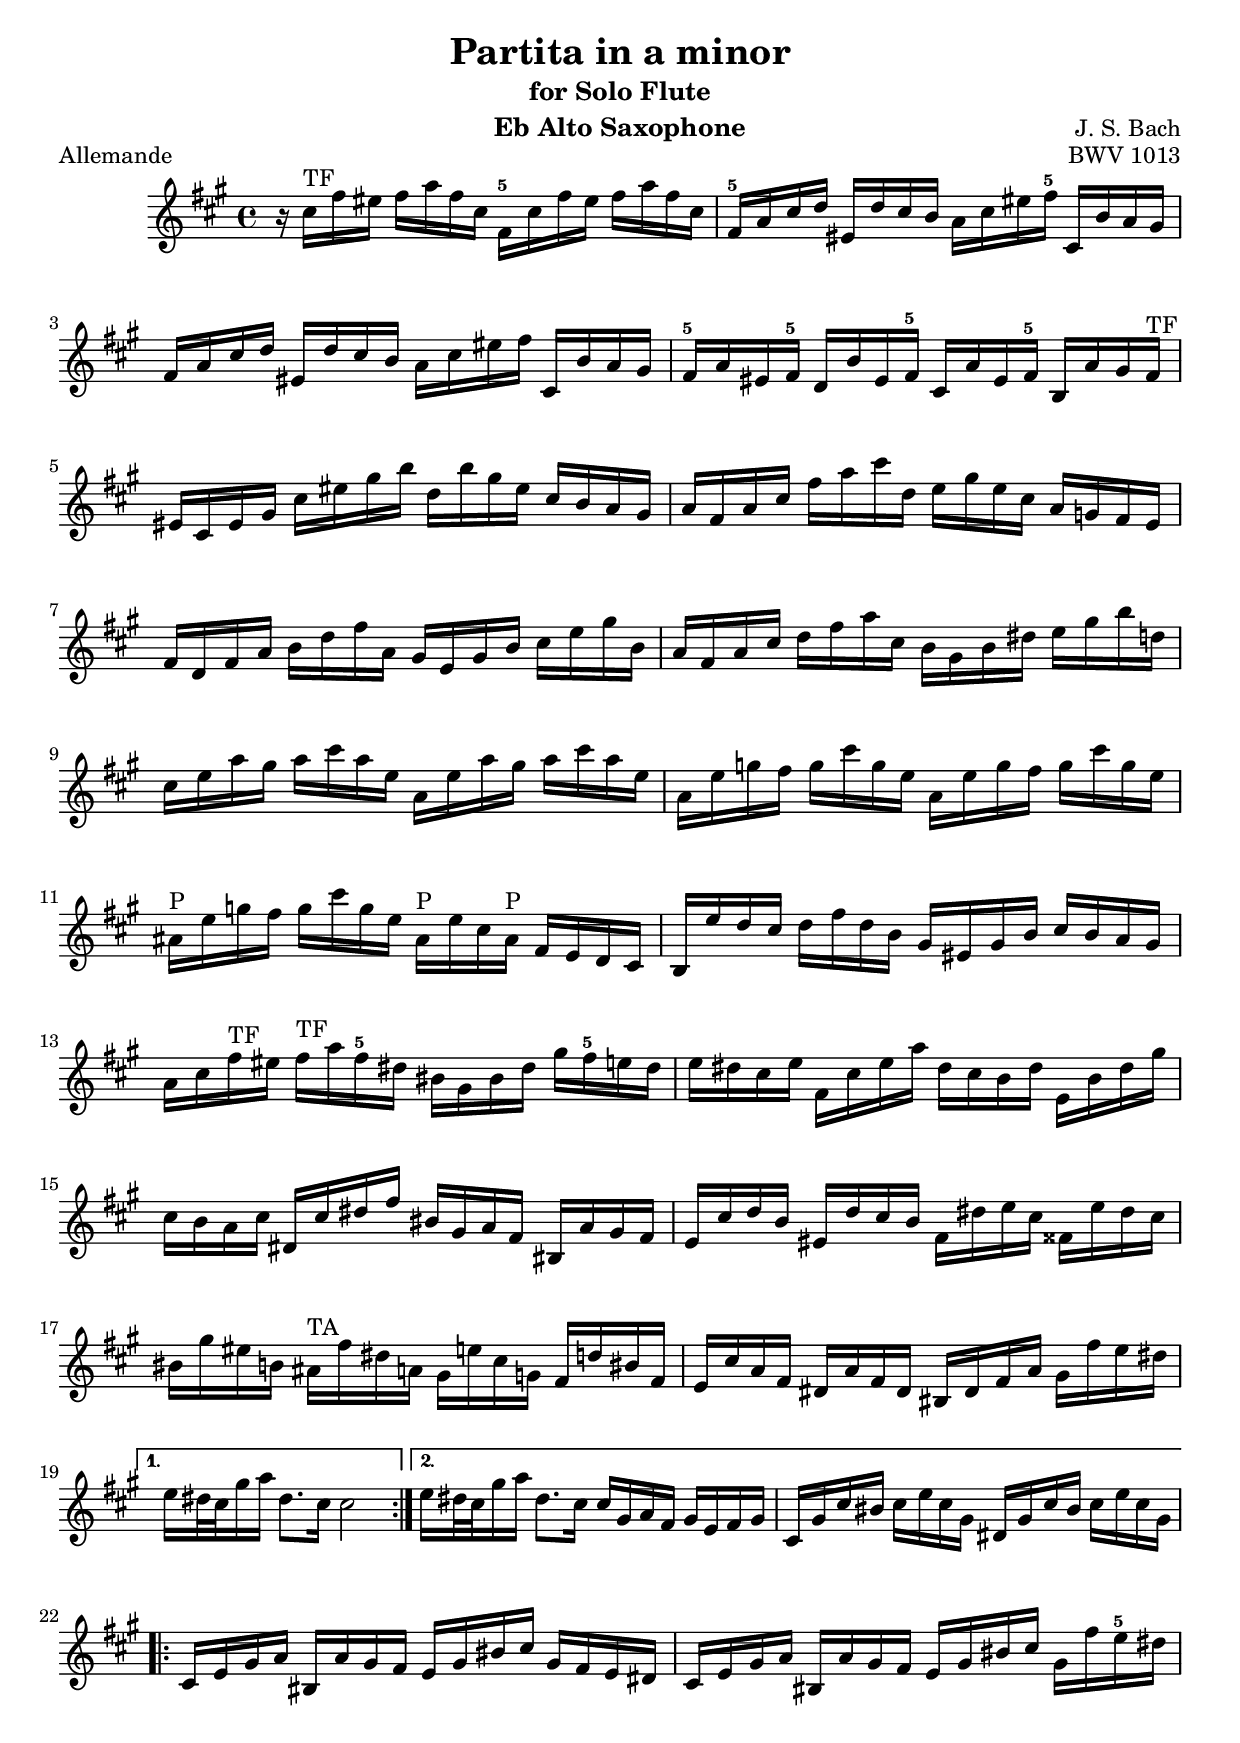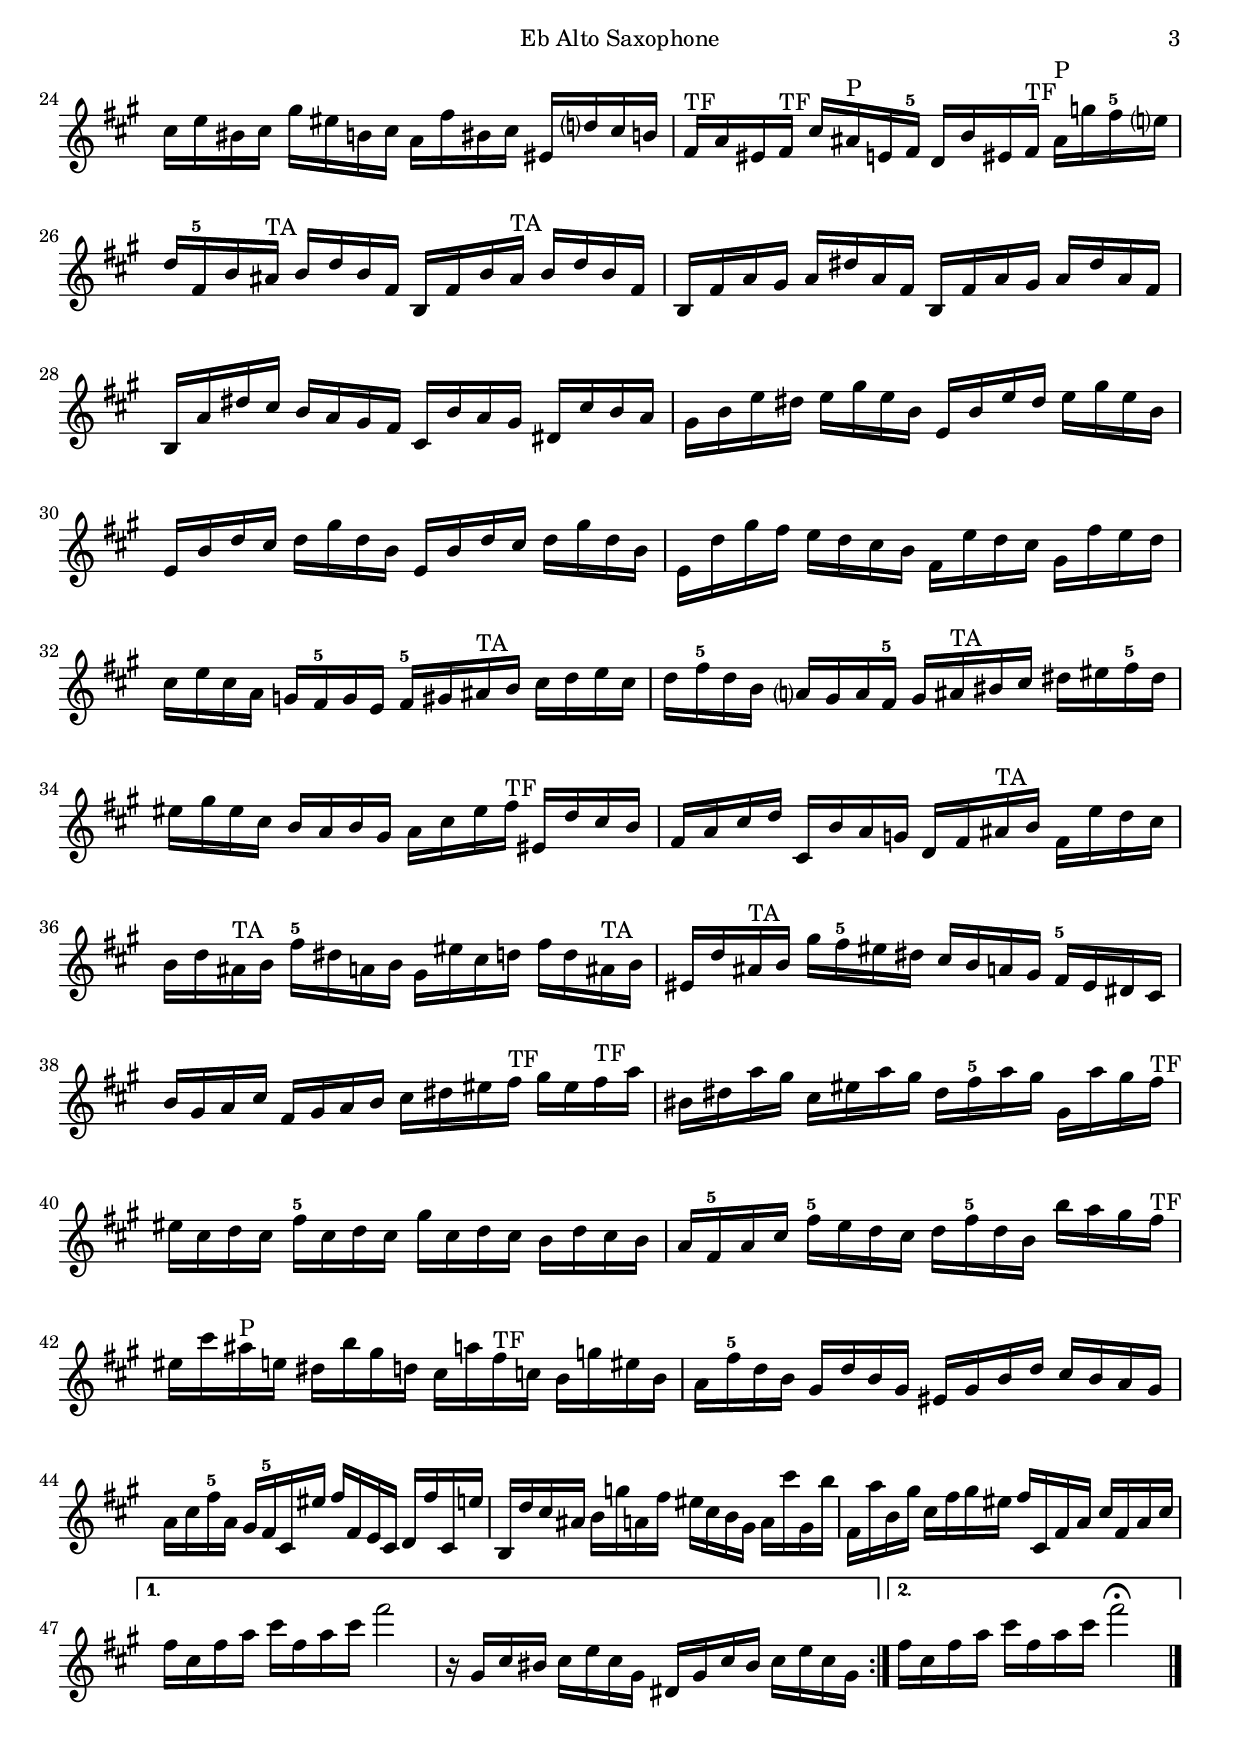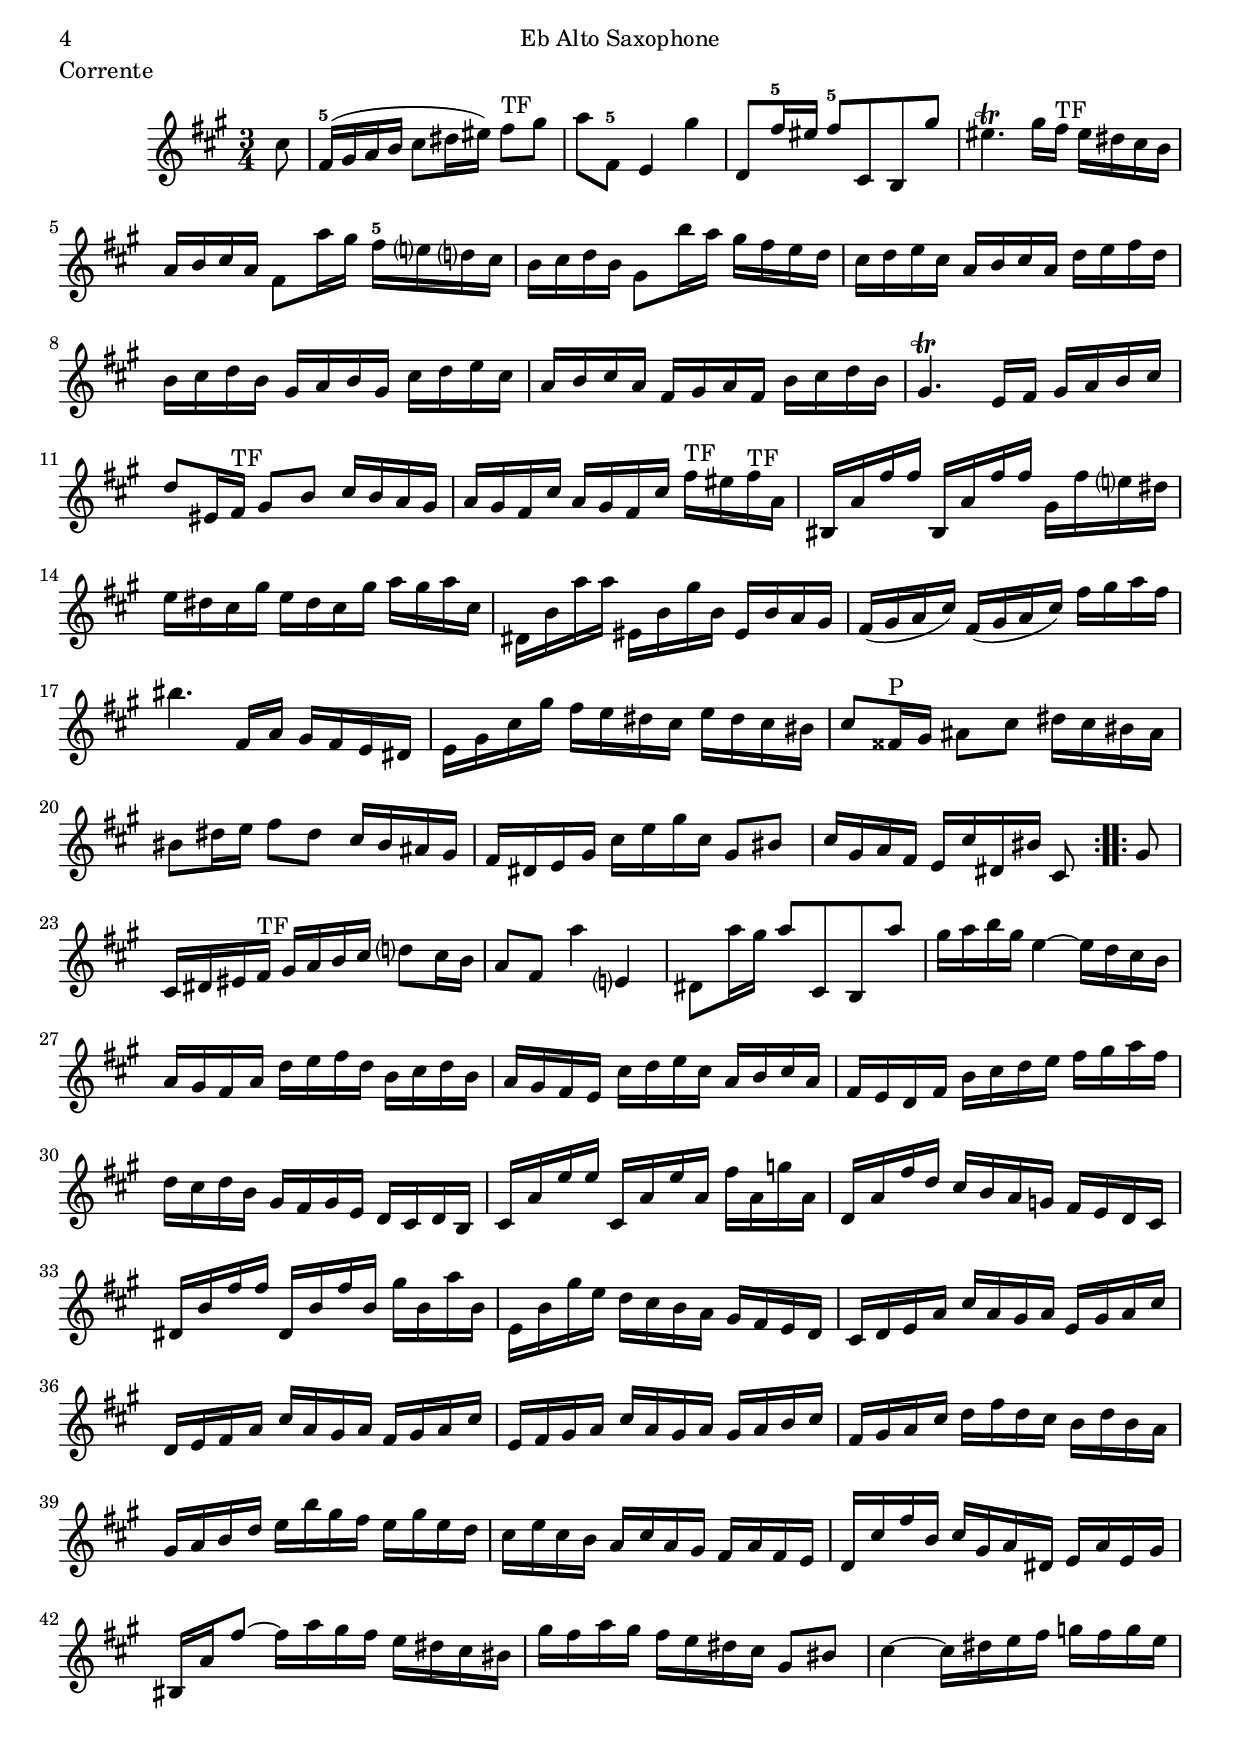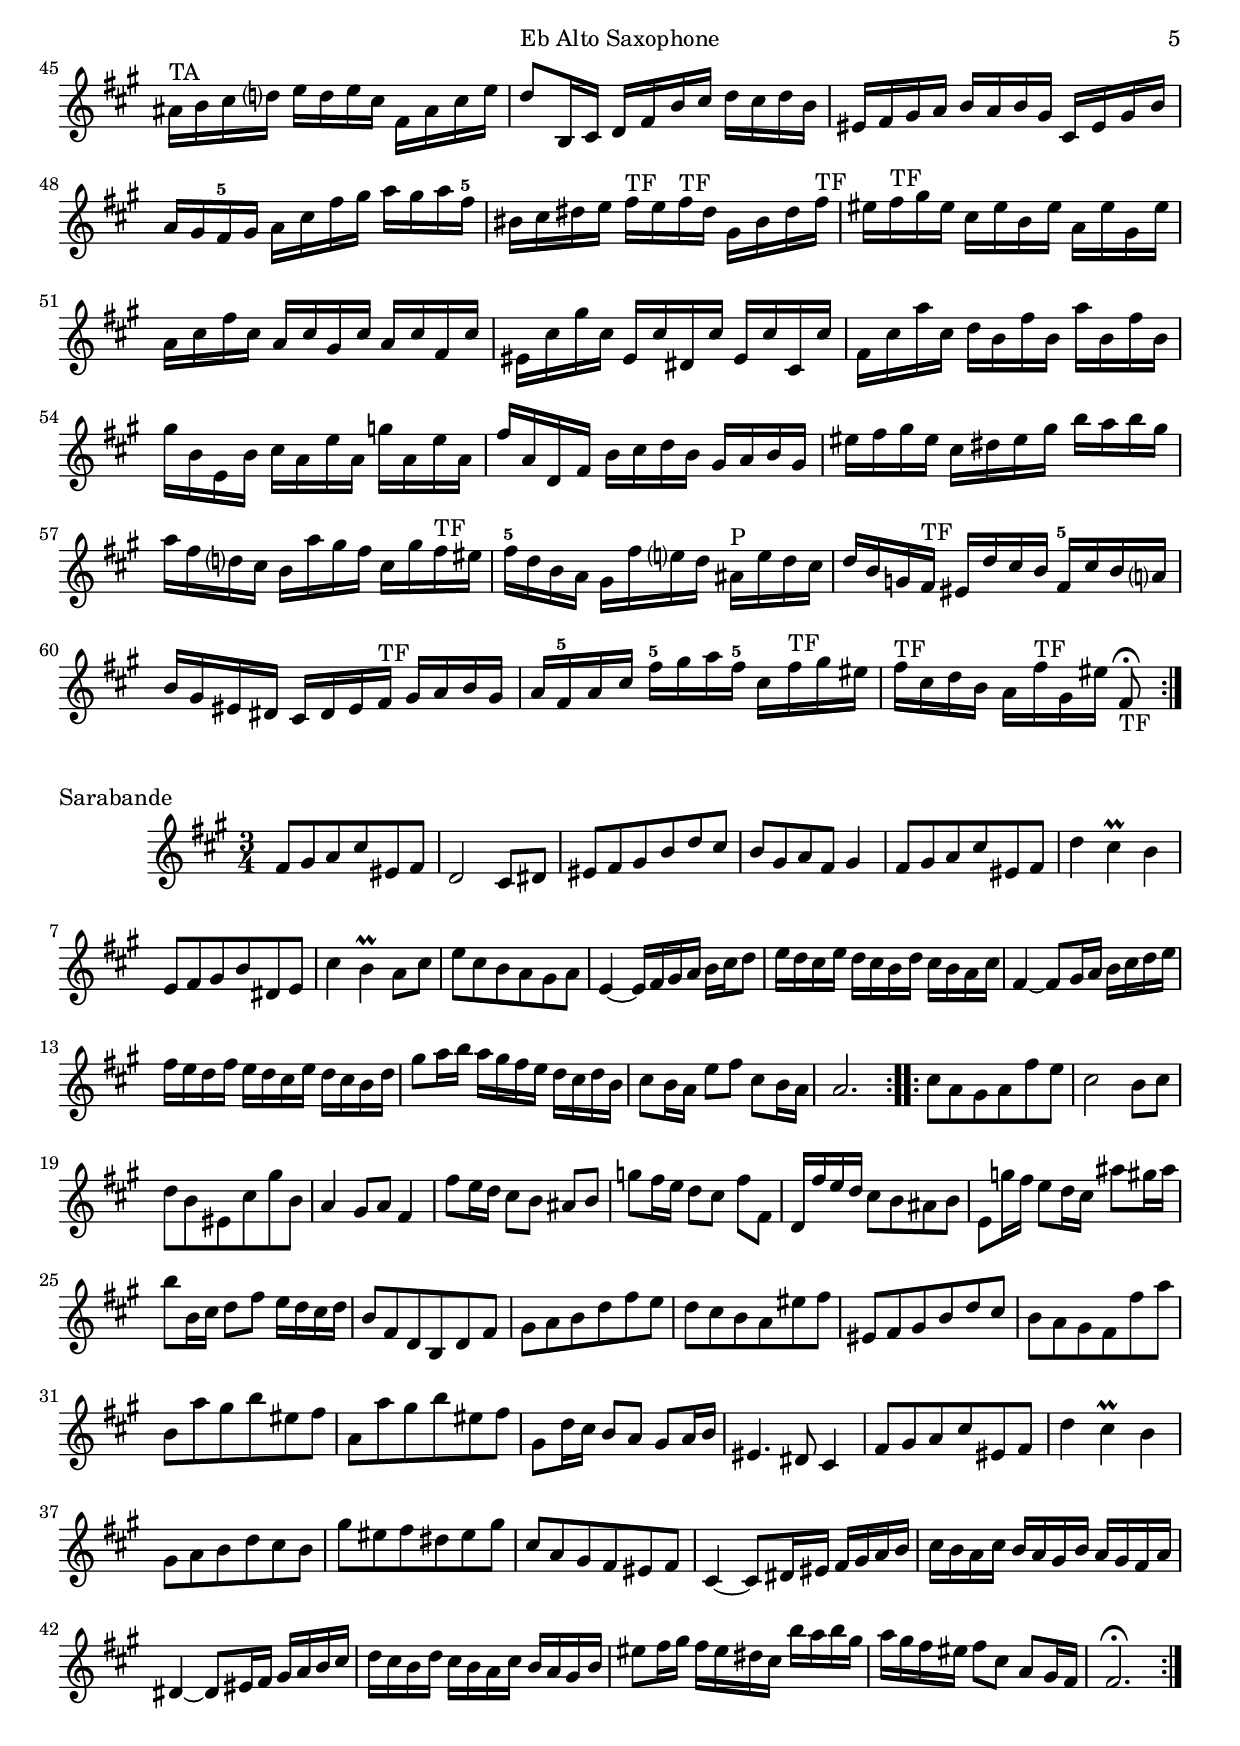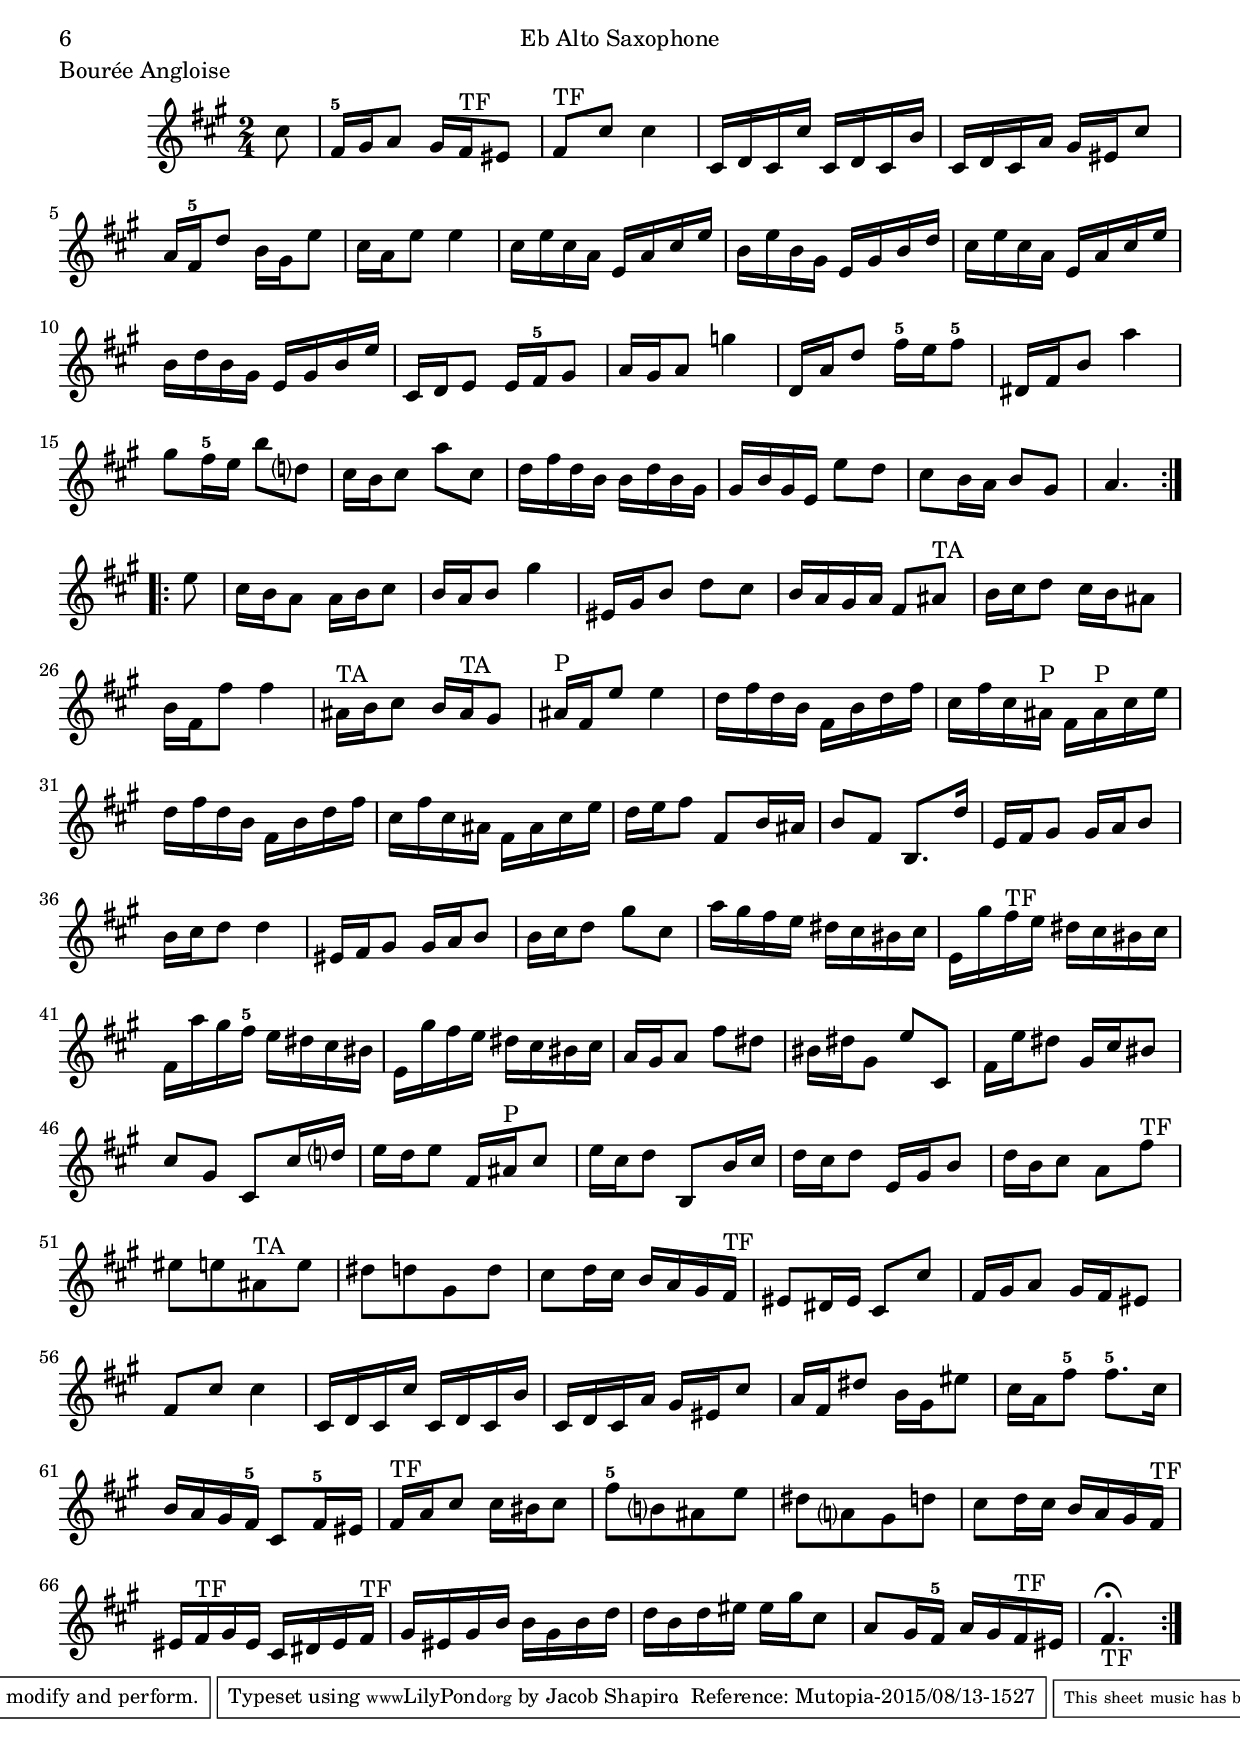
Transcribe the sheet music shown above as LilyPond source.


\version "2.10.10" 


\paper{ 
#(define page-breaking ly:page-turn-breaking) 
#(define first-page-number 2)

} 





allemande =  { 

\clef treble 
\key fis \minor 
\time 4/4
\transpose ees c {
    \repeat volta 2 {
    r16 e''16^\markup{\finger"TF"}  a''16 gis''16 a''16 c'''16 a''16 e''16 a'16^\markup{\finger"5"} e''16 a''16 gis''16 a''16 c'''16 a''16 e''16 |
    a'16^\markup{\finger"5"} c''16 e''16 f''16 gis'16 f''16 e''16 d''16 c''16 e''16 gis''16 a''16^\markup{\finger"5"} e'16 d''16 c''16 b'16 |
    a'16 c''16 e''16 f''16 gis'16 f''16 e''16 d''16 c''16 e''16 gis''16 a''16 e'16 d''16 c''16 b'16 |
    a'16^\markup{\finger"5"} c''16 gis'16 a'16^\markup{\finger"5"} f'16 d''16 gis'16 a'16^\markup{\finger"5"} e'16 c''16 gis'16 a'16^\markup{\finger"5"} d'16 c''16 b'16 a'16^\markup{\finger"TF"} |
    gis'16 e'16 gis'16 b'16 e''16 gis''16 b''16 d'''16 f''16 d'''16 b''16 gis''16 e''16 d''16 c''16 b'16 |
    c''16 a'16 c''16 e''16 a''16 c'''16 e'''16 f''16 g''16 b''16 g''16 e''16 c''16 bes'16 a'16 g'16 |
    a'16 f'16 a'16 c''16 d''16 f''16 a''16 c''16 b'16 g'16 b'16 d''16 e''16 g''16 b''16 d''16 |
    c''16 a'16 c''16 e''16 f''16 a''16 c'''16 e''16 d''16 b'16 d''16 fis''16 g''16 b''16 d'''16 f''16 |
    e''16 g''16 c'''16 b''16 c'''16 e'''16 c'''16 g''16 c''16 g''16 c'''16 b''16 c'''16 e'''16 c'''16 g''16 |
    c''16 g''16 bes''16 a''16 bes''16 e'''16 bes''16 g''16 c''16 g''16 bes''16 a''16 bes''16 e'''16 bes''16 g''16 |
    cis''16^\markup{\finger"P"} g''16 bes''16 a''16 bes''16 e'''16 bes''16 g''16 cis''16^\markup{\finger"P"} g''16 e''16 cis''16^\markup{\finger"P"} a'16 g'16 f'16 e'16 |
    d'16 g''16 f''16 e''16 f''16 a''16 f''16 d''16 b'16 gis'16 b'16 d''16 e''16 d''16 c''16 b'16 |
    c''16 e''16 a''16^\markup{\finger"TF"} gis''16 a''16^\markup{\finger"TF"} c'''16 a''16^\markup{\finger"5"} fis''16 dis''16 b'16 dis''16 fis''16 b''16 a''16^\markup{\finger"5"} g''16 fis''16 |
    g''16 fis''16 e''16 g''16 a'16 e''16 g''16 c'''16 fis''16 e''16 d''16 fis''16 g'16 d''16 fis''16 b''16 |
    e''16 d''16 c''16 e''16 fis'16 e''16 fis''16 a''16 dis''16 b'16 c''16 a'16 dis'16 c''16 b'16 a'16 |
    g'16 e''16 f''16 d''16 gis'16 f''16 e''16 d''16 a'16 fis''16 g''16 e''16 ais'16 g''16 fis''16 e''16 |
    dis''16 b''16 gis''16 d''16 cis''16^\markup{\finger"TA"} a''16 fis''16 c''16 b'16 g''16 e''16 bes'16 a'16 f''16 dis''16 a'16 |
    g'16 e''16 c''16 a'16 fis'16 c''16 a'16 fis'16 dis'16 fis'16 a'16 c''16 b'16 a''16 g''16 fis''16 |
    }
    \alternative {
    	{ g''16 fis''32 e''32 b''16 c'''16 fis''8. e''16 e''2 | }
	{ g''16 fis''32 e''32 b''16 c'''16 fis''8. e''16 e''16 b'16 c''16 a'16 b'16 g'16 a'16 b'16 |
	 e'16 b'16 e''16 dis''16 e''16 g''16 e''16 b'16 fis'16 b'16 e''16
	 dis''16 e''16 g''16 e''16 b'16 | }
 }

\repeat volta 2 {
    e'16 g'16 b'16 c''16 dis'16 c''16 b'16 a'16 g'16 b'16 dis''16 e''16 b'16 a'16 g'16 fis'16 |
    e'16 g'16 b'16 c''16 dis'16 c''16 b'16 a'16 g'16 b'16 dis''16 e''16 b'16 a''16 g''16^\markup{\finger"5"} fis''16 |
    e''16 g''16 dis''16 e''16 b''16 gis''16 d''16 e''16 c''16 a''16 dis''16 e''16 gis'16 f''?16 e''16 d''16 |
    a'16^\markup{\finger"TF"} c''16 gis'16 a'16^\markup{\finger"TF"} e''16 cis''16^\markup{\finger"P"} g'16 a'16^\markup{\finger"5"} f'16 d''16 gis'16 a'16^\markup{\finger"TF"} cis''16^\markup{\finger"P"} bes''16 a''16^\markup{\finger"5"} g''?16 |
    f''16 a'16^\markup{\finger"5"} d''16 cis''16^\markup{\finger"TA"} d''16 f''16 d''16 a'16 d'16 a'16 d''16 cis''16^\markup{\finger"TA"} d''16 f''16 d''16 a'16 |
    d'16 a'16 c''16 b'16 c''16 fis''16 c''16 a'16 d'16 a'16 c''16 b'16 c''16 fis''16 c''16 a'16 |
    d'16 c''16 fis''16 e''16 d''16 c''16 b'16 a'16 e'16 d''16 c''16 b'16 fis'16 e''16 d''16 c''16 |
    b'16 d''16 g''16 fis''16 g''16 b''16 g''16 d''16 g'16 d''16 g''16 fis''16 g''16 b''16 g''16 d''16 |
    g'16 d''16 f''16 e''16 f''16 b''16 f''16 d''16 g'16 d''16 f''16 e''16 f''16 b''16 f''16 d''16 |
    g'16 f''16 b''16 a''16 g''16 f''16 e''16 d''16 a'16 g''16 f''16 e''16 b'16 a''16 g''16 f''16 |
    e''16 g''16 e''16 c''16 bes'16 a'16^\markup{\finger"5"} bes'16 g'16 a'16^\markup{\finger"5"} b'16 cis''16^\markup{\finger"TA"} d''16 e''16 f''16 g''16 e''16 |
    f''16 a''16^\markup{\finger"5"} f''16 d''16 c''?16 b'16 c''16 a'16^\markup{\finger"5"} b'16 cis''16^\markup{\finger"TA"} dis''16 e''16 fis''16 gis''16 a''16^\markup{\finger"5"} fis''16 |
    gis''16 b''16 gis''16 e''16 d''16 c''16 d''16 b'16 c''16 e''16 gis''16 a''16^\markup{\finger"TF"} gis'16 f''16 e''16 d''16 |
    a'16 c''16 e''16 f''16 e'16 d''16 c''16 bes'16 f'16 a'16 cis''16^\markup{\finger"TA"} d''16 a'16 g''16 f''16 e''16 |
    d''16 f''16 cis''16^\markup{\finger"TA"} d''16 a''16^\markup{\finger"5"} fis''16 c''16 d''16 b'16 gis''16 e''16 f''16 a''16 f''16 cis''16^\markup{\finger"TA"} d''16 |
    gis'16 f''16 cis''16^\markup{\finger"TA"} d''16 b''16 a''16^\markup{\finger"5"} gis''16 fis''16 e''16 d''16 c''16 b'16 a'16^\markup{\finger"5"} gis'16 fis'16 e'16 |
    d''16 b'16 c''16 e''16 a'16 b'16 c''16 d''16 e''16 fis''16 gis''16 a''16^\markup{\finger"TF"} b''16 gis''16 a''16^\markup{\finger"TF"} c'''16 |
    dis''16 fis''16 c'''16 b''16 e''16 gis''16 c'''16 b''16 fis''16 a''16^\markup{\finger"5"} c'''16 b''16 b'16 c'''16 b''16 a''16^\markup{\finger"TF"} |
    gis''16 e''16 f''16 e''16 a''16^\markup{\finger"5"} e''16 f''16 e''16 b''16 e''16 f''16 e''16 d''16 f''16 e''16 d''16 |
    c''16 a'16^\markup{\finger"5"} c''16 e''16 a''16^\markup{\finger"5"} g''16 f''16 e''16 f''16 a''16^\markup{\finger"5"} f''16 d''16 d'''16 c'''16 b''16 a''16^\markup{\finger"TF"} |
    gis''16 e'''16 cis'''16^\markup{\finger"P"} g''16 fis''16 d'''16 b''16 f''16 e''16 c'''16 a''16^\markup{\finger"TF"} ees''16 d''16 bes''16 gis''16 d''16 |
    c''16 a''16^\markup{\finger"5"} f''16 d''16 b'16 f''16 d''16 b'16 gis'16 b'16 d''16 f''16 e''16 d''16 c''16 b'16 |
    c''16 e''16 a''16^\markup{\finger"5"} c''16 b'16 a'16^\markup{\finger"5"} e'16 gis''16 a''16 a'16 g'16 e'16 f'16 a''16 e'16 g''16 |
    d'16 f''16 e''16 cis''16 d''16 bes''16 c''16 a''16 gis''16 e''16 d''16 b'16 c''16 e'''16 b'16 d'''16 |
    a'16 c'''16 d''16 b''16 e''16 a''16 b''16 gis''16 a''16 e'16 a'16 c''16 e''16 a'16 c''16 e''16 |
    }
    \alternative {
    	{
	    a''16 e''16 a''16 c'''16 e'''16 a''16 c'''16 e'''16 a'''2 |
	    r16 b'16 e''16 dis''16 e''16 g''16 e''16 b'16 fis'16 b'16 e''16 dis''16 e''16 g''16 e''16 b'16
	}
	{
	    a''16 e''16 a''16 c'''16 e'''16 a''16 c'''16 e'''16 a'''2\fermata
	    \bar "|." |
	}
    }

}

} 



corrente =  { 

\clef treble 
\key fis \minor 
\time 3/4
\transpose ees c {
    \repeat volta 2 {
    \partial 8
    e''8 |
    a'16^\markup{\finger"5"} ( b'16 c''16 d''16 e''8 fis''16  gis''16) a''8^\markup{\finger"TF"} b''8 |
    c'''8 a'8^\markup{\finger"5"} g'4 b''4 |
    f'8 a''16^\markup{\finger"5"} gis''16 a''8^\markup{\finger"5"} e'8 d'8 b''8 |
    gis''4.\trill b''16 a''16^\markup{\finger"TF"} gis''16 fis''16 e''16 d''16 |
    c''16 d''16 e''16 c''16 a'8 c'''16 b''16 a''16^\markup{\finger"5"} g''?16 f''?16 e''16 |
    d''16 e''16 f''16 d''16 b'8 d'''16 c'''16 b''16 a''16 g''16 f''16 |
    e''16 f''16 g''16 e''16 c''16 d''16 e''16 c''16 f''16 g''16 a''16 f''16 |
    d''16 e''16 f''16 d''16 b'16 c''16 d''16 b'16 e''16 f''16 g''16 e''16 |
    c''16 d''16 e''16 c''16 a'16 b'16 c''16 a'16 d''16 e''16 f''16 d''16 |
    b'4.\trill g'16 a'16 b'16 c''16 d''16 e''16 |
    f''8 gis'16 a'16^\markup{\finger"TF"} b'8 d''8 e''16 d''16 c''16 b'16 |
    c''16 b'16 a'16 e''16 c''16 b'16 a'16 e''16 a''16^\markup{\finger"TF"} gis''16 a''16^\markup{\finger"TF"} c''16 |
    dis'16 c''16 a''16 a''16 dis'16 c''16 a''16 a''16 b'16 a''16 g''?16 fis''16 |
    g''16 fis''16 e''16 b''16 g''16 fis''16 e''16 b''16 c'''16 b''16 c'''16 e''16 |
    fis'16 d''16 c'''16 c'''16 gis'16 d''16 b''16 d''16 gis'16 d''16 c''16 b'16 |
    a'16 ( b'16 c''16  e''16) a'16 ( b'16 c''16  e''16) a''16 b''16 c'''16 a''16 |
    dis'''4. a'16 c''16 b'16 a'16 g'16 fis'16 |
    g'16 b'16 e''16 b''16 a''16 g''16 fis''16 e''16 g''16 fis''16 e''16 dis''16 |
    e''8 ais'16^\markup{\finger"P"} b'16 cis''8 e''8 fis''16 e''16 dis''16 cis''16 |
    dis''8 fis''16 g''16 a''8 fis''8 e''16 dis''16 cis''16 b'16 |
    a'16 fis'16 g'16 b'16 e''16 g''16 b''16 e''16 b'8 dis''8 |
    e''16 b'16 c''16 a'16 g'16 e''16 fis'16 dis''16   e'8
    }
    \repeat volta 2 {
    b'8 |
    e'16 fis'16 gis'16 a'16^\markup{\finger"TF"} b'16 c''16 d''16 e''16 f''?8 e''16 d''16 |
    c''8 a'8 c'''4 g'?4 |
    fis'8 c'''16 b''16 c'''8 e'8 d'8 c'''8 |
    b''16 c'''16 d'''16 b''16 g''4 ~ g''16 f''16 e''16 d''16 |
    c''16 b'16 a'16 c''16 f''16 g''16 a''16 f''16 d''16 e''16 f''16 d''16 |
    c''16 b'16 a'16 g'16 e''16 f''16 g''16 e''16 c''16 d''16 e''16 c''16 |
    a'16 g'16 f'16 a'16 d''16 e''16 f''16 g''16 a''16 b''16 c'''16 a''16 |
    f''16 e''16 f''16 d''16 b'16 a'16 b'16 g'16 f'16 e'16 f'16 d'16 |
    e'16 c''16 g''16 g''16 e'16 c''16 g''16 c''16 a''16 c''16 bes''16 c''16 |
    f'16 c''16 a''16 f''16 e''16 d''16 c''16 bes'16 a'16 g'16 f'16 e'16 |
    fis'16 d''16 a''16 a''16 fis'16 d''16 a''16 d''16 b''16 d''16 c'''16 d''16 |
    g'16 d''16 b''16 g''16 f''16 e''16 d''16 c''16 b'16 a'16 g'16 f'16 |
    e'16 f'16 g'16 c''16 e''16 c''16 b'16 c''16 g'16 b'16 c''16 e''16 |
    f'16 g'16 a'16 c''16 e''16 c''16 b'16 c''16 a'16 b'16 c''16 e''16 |
    g'16 a'16 b'16 c''16 e''16 c''16 b'16 c''16 b'16 c''16 d''16 e''16 |
    a'16 b'16 c''16 e''16 f''16 a''16 f''16 e''16 d''16 f''16 d''16 c''16 |
    b'16 c''16 d''16 f''16 g''16 d'''16 b''16 a''16 g''16 b''16 g''16 f''16 |
    e''16 g''16 e''16 d''16 c''16 e''16 c''16 b'16 a'16 c''16 a'16 g'16 |
    f'16 e''16 a''16 d''16 e''16 b'16 c''16 fis'16 g'16 c''16 g'16 b'16 |
    dis'16 c''16 a''8 ~ a''16 c'''16 b''16 a''16 g''16 fis''16 e''16 dis''16 |
    b''16 a''16 c'''16 b''16 a''16 g''16 fis''16 e''16 b'8 dis''8 |
    e''4 ~ e''16 fis''16 g''16 a''16 bes''16 a''16 bes''16 g''16 |
    cis''16^\markup{\finger"TA"} d''16 e''16 f''?16 g''16 f''16 g''16 e''16 a'16 cis''16 e''16 g''16 |
    f''8 d'16 e'16 f'16 a'16 d''16 e''16 f''16 e''16 f''16 d''16 |
    gis'16 a'16 b'16 c''16 d''16 c''16 d''16 b'16 e'16 gis'16 b'16 d''16 |
    c''16 b'16 a'16^\markup{\finger"5"} b'16 c''16 e''16 a''16 b''16 c'''16 b''16 c'''16 a''16^\markup{\finger"5"} |
    dis''16 e''16 fis''16 g''16 a''16^\markup{\finger"TF"} g''16 a''16^\markup{\finger"TF"} fis''16 b'16 dis''16 fis''16 a''16^\markup{\finger"TF"} |
    gis''16 a''16^\markup{\finger"TF"} b''16 gis''16 e''16 gis''16 d''16 gis''16 c''16 gis''16 b'16 gis''16 |
    c''16 e''16 a''16 e''16 c''16 e''16 b'16 e''16 c''16 e''16 a'16 e''16 |
    gis'16 e''16 b''16 e''16 gis'16 e''16 fis'16 e''16 gis'16 e''16 e'16 e''16 |
    a'16 e''16 c'''16 e''16 f''16 d''16 a''16 d''16 c'''16 d''16 a''16 d''16 |
    b''16 d''16 g'16 d''16 e''16 c''16 g''16 c''16 bes''16 c''16 g''16 c''16 |
    a''16 c''16 f'16 a'16 d''16 e''16 f''16 d''16 b'16 c''16 d''16 b'16 |
    gis''16 a''16 b''16 gis''16 e''16 fis''16 gis''16 b''16 d'''16 c'''16 d'''16 b''16 |
    c'''16 a''16 f''?16 e''16 d''16 c'''16 b''16 a''16 e''16 b''16 a''16^\markup{\finger"TF"} gis''16 |
    a''16^\markup{\finger"5"} f''16 d''16 c''16 b'16 a''16 g''?16 f''16 cis''16^\markup{\finger"P"} g''16 f''16 e''16 |
    f''16 d''16 bes'16 a'16^\markup{\finger"TF"} gis'16 f''16 e''16 d''16 a'16^\markup{\finger"5"} e''16 d''16 c''?16 |
    d''16 b'16 gis'16 fis'16 e'16 fis'16 gis'16 a'16^\markup{\finger"TF"} b'16 c''16 d''16 b'16 |
    c''16 a'16^\markup{\finger"5"} c''16 e''16 a''16^\markup{\finger"5"} b''16 c'''16 a''16^\markup{\finger"5"} e''16 a''16^\markup{\finger"TF"} b''16 gis''16 |
    a''16^\markup{\finger"TF"} e''16 f''16 d''16 c''16 a''16^\markup{\finger"TF"} b'16 gis''16 a'8_\markup{\finger"TF"}\fermata
    }

}

} 


sarabande =  { 

\clef treble 
\key fis \minor 
\time 3/4
\transpose ees c {
   \repeat volta 2 {
    a'8 b'8 c''8 e''8 gis'8 a'8 |
    f'2 e'8 fis'8 |
    gis'8 a'8 b'8 d''8 f''8 e''8 |
    d''8 b'8 c''8 a'8 b'4 |
    a'8 b'8 c''8 e''8 gis'8 a'8 |
    f''4 e''4\prall d''4 |
    g'8 a'8 b'8 d''8 fis'8 g'8 |
    e''4 d''4\prall c''8 e''8 |
    g''8 e''8 d''8 c''8 b'8 c''8 |
    g'4 ~ g'16 a'16 b'16 c''16 d''16 e''16 f''8 |
    g''16 f''16 e''16 g''16 f''16 e''16 d''16 f''16 e''16 d''16 c''16 e''16 |
    a'4 ~ a'8 b'16 c''16 d''16 e''16 f''16 g''16 |
    a''16 g''16 f''16 a''16 g''16 f''16 e''16 g''16 f''16 e''16 d''16 f''16 |
    b''8 c'''16 d'''16 c'''16 b''16 a''16 g''16 f''16 e''16 f''16 d''16 |
    e''8 d''16 c''16   g''8[ a''8]   e''8[ d''16 c''16] |
    c''2. |
    }
    \repeat volta 2 {
    e''8 c''8 b'8 c''8 a''8 g''8 |
    e''2 d''8 e''8 |
    f''8 d''8 gis'8 e''8 b''8 d''8 |
    c''4 b'8 c''8 a'4 |
    a''8 g''16 f''16   e''8[ d''8]   cis''8[ d''8] |
    bes''8 a''16 g''16   f''8[ e''8]   a''8[ a'8] |
    f'16 a''16 g''16 f''16 e''8 d''8 cis''8 d''8 |
    g'8 bes''16 a''16 g''8 f''16 e''16 cis'''8 b''16 cis'''16 |
    d'''8 d''16 e''16 f''8 a''8 g''16 f''16 e''16 f''16 |
    d''8 a'8 f'8 d'8 f'8 a'8 |
    b'8 c''8 d''8 f''8 a''8 g''8 |
    f''8 e''8 d''8 c''8 gis''8 a''8 |
    gis'8 a'8 b'8 d''8 f''8 e''8 |
    d''8 c''8 b'8 a'8 a''8 c'''8 |
    d''8 c'''8 b''8 d'''8 gis''8 a''8 |
    c''8 c'''8 b''8 d'''8 gis''8 a''8 |
    b'8 f''16 e''16 d''8 c''8 b'8 c''16 d''16 |
    gis'4. fis'8 e'4 |
    a'8 b'8 c''8 e''8 gis'8 a'8 |
    f''4 e''4\prall d''4 |
    b'8 c''8 d''8 f''8 e''8 d''8 |
    b''8 gis''8 a''8 fis''8 gis''8 b''8 |
    e''8 c''8 b'8 a'8 gis'8 a'8 |
    e'4 ~ e'8 fis'16 gis'16 a'16 b'16 c''16 d''16 |
    e''16 d''16 c''16 e''16 d''16 c''16 b'16 d''16 c''16 b'16 a'16 c''16 |
    fis'4 ~ fis'8 gis'16 a'16 b'16 c''16 d''16 e''16 |
    f''16 e''16 d''16 f''16 e''16 d''16 c''16 e''16 d''16 c''16 b'16 d''16 |
    gis''8 a''16 b''16 a''16 gis''16 fis''16 e''16 d'''16 c'''16 d'''16 b''16 |
    c'''16 b''16 a''16 gis''16   a''8[ e''8]   c''8[ b'16 a'16] |
    a'2.\fermata |
    }

}

} 


bouree =  { 

\clef treble 
\key fis \minor 
\time 2/4
\transpose ees c {
     \repeat volta 2 {
    \partial 8
    e''8 |
    a'16^\markup{\finger"5"} b'16 c''8 b'16 a'16^\markup{\finger"TF"} gis'8 |
    a'8^\markup{\finger"TF"} e''8 e''4 |
    e'16 f'16 e'16 e''16 e'16 f'16 e'16 d''16 |
    e'16 f'16 e'16 c''16 b'16 gis'16 e''8 |
    c''16 a'16^\markup{\finger"5"} f''8 d''16 b'16 g''8 |
    e''16 c''16 g''8 g''4 |
    e''16 g''16 e''16 c''16 g'16 c''16 e''16 g''16 |
    d''16 g''16 d''16 b'16 g'16 b'16 d''16 f''16 |
    e''16 g''16 e''16 c''16 g'16 c''16 e''16 g''16 |
    d''16 f''16 d''16 b'16 g'16 b'16 d''16 g''16 |
    e'16 f'16 g'8 g'16 a'16^\markup{\finger"5"} b'8 |
    c''16 b'16 c''8 bes''4 |
    f'16 c''16 f''8 a''16^\markup{\finger"5"} g''16 a''8^\markup{\finger"5"} |
    fis'16 a'16 d''8 c'''4 |
    b''8 a''16^\markup{\finger"5"} g''16 d'''8 f''?8 |
    e''16 d''16 e''8 c'''8 e''8 |
    f''16 a''16 f''16 d''16 d''16 f''16 d''16 b'16 |
    b'16 d''16 b'16 g'16 g''8 f''8 |
    e''8 d''16 c''16 d''8 b'8 |
    c''4.
    }
    \repeat volta 2 {
    g''8 |
    e''16 d''16 c''8 c''16 d''16 e''8 |
    d''16 c''16 d''8 b''4 |
    gis'16 b'16 d''8 f''8 e''8 |
    d''16 c''16 b'16 c''16 a'8 cis''8^\markup{\finger"TA"} |
    d''16 e''16 f''8 e''16 d''16 cis''8 |
    d''16 a'16 a''8 a''4 |
    cis''16^\markup{\finger"TA"} d''16 e''8 d''16 cis''16^\markup{\finger"TA"} b'8 |
    cis''16^\markup{\finger"P"} a'16 g''8 g''4 |
    f''16 a''16 f''16 d''16 a'16 d''16 f''16 a''16 |
    e''16 a''16 e''16 cis''16^\markup{\finger"P"} a'16 cis''16^\markup{\finger"P"} e''16 g''16 |
    f''16 a''16 f''16 d''16 a'16 d''16 f''16 a''16 |
    e''16 a''16 e''16 cis''16 a'16 cis''16 e''16 g''16 |
    f''16 g''16 a''8 a'8 d''16 cis''16 |
    d''8 a'8 d'8. f''16 |
    g'16 a'16 b'8 b'16 c''16 d''8 |
    d''16 e''16 f''8 f''4 |
    gis'16 a'16 b'8 b'16 c''16 d''8 |
    d''16 e''16 f''8 b''8 e''8 |
    c'''16 b''16 a''16 g''16 fis''16 e''16 dis''16 e''16 |
    g'16 b''16 a''16^\markup{\finger"TF"} g''16 fis''16 e''16 dis''16 e''16 |
    a'16 c'''16 b''16 a''16^\markup{\finger"5"} g''16 fis''16 e''16 dis''16 |
    g'16 b''16 a''16 g''16 fis''16 e''16 dis''16 e''16 |
    c''16 b'16 c''8 a''8 fis''8 |
    dis''16 fis''16 b'8 g''8 e'8 |
    a'16 g''16 fis''8 b'16 e''16 dis''8 |
    e''8 b'8 e'8 e''16 f''?16 |
    g''16 f''16 g''8 a'16 cis''16^\markup{\finger"P"} e''8 |
    g''16 e''16 f''8 d'8 d''16 e''16 |
    f''16 e''16 f''8 g'16 b'16 d''8 |
    f''16 d''16 e''8 c''8 a''8^\markup{\finger"TF"} |
      gis''8[ g''8 cis''8^\markup{\finger"TA"} g''8] |
      fis''8[ f''8 b'8 f''8] |
    e''8 f''16 e''16 d''16 c''16 b'16 a'16^\markup{\finger"TF"} |
    gis'8 fis'16 gis'16 e'8 e''8 |
    a'16 b'16 c''8 b'16 a'16 gis'8 |
    a'8 e''8 e''4 |
    e'16 f'16 e'16 e''16 e'16 f'16 e'16 d''16 |
    e'16 f'16 e'16 c''16 b'16 gis'16 e''8 |
    c''16 a'16 fis''8 d''16 b'16 gis''8 |
    e''16 c''16 a''8^\markup{\finger"5"} a''8.^\markup{\finger"5"} e''16 |
    d''16 c''16 b'16 a'16^\markup{\finger"5"} e'8 a'16^\markup{\finger"5"} gis'16 |
    a'16^\markup{\finger"TF"} c''16 e''8 e''16 dis''16 e''8 |
      a''8^\markup{\finger"5"}[ d''?8 cis''8 g''8] |
      fis''8[ c''?8 b'8 f''8] |
    e''8 f''16 e''16 d''16 c''16 b'16 a'16^\markup{\finger"TF"} |
    gis'16 a'16^\markup{\finger"TF"} b'16 gis'16 e'16 fis'16 gis'16 a'16^\markup{\finger"TF"} |
    b'16 gis'16 b'16 d''16 d''16 b'16 d''16 f''16 |
    f''16 d''16 f''16 gis''16 gis''16 b''16 e''8 |
    c''8 b'16 a'16^\markup{\finger"5"} c''16 b'16 a'16^\markup{\finger"TF"} gis'16 |
    a'4._\markup{\finger"TF"}\fermata
    }

}

} 


\book{

  \header {

  title = "Partita in a minor"
  subtitle = "for Solo Flute"
  composer = "J. S. Bach"
  editor = "J. Shapiro"
%  arranger = "arr: J. Shapiro"
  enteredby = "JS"
  instrument = "Eb Alto Saxophone"

%  opus = "BWV 1013"

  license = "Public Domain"
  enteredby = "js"
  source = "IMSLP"


  % Mutopia stuff
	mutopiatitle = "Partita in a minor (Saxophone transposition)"
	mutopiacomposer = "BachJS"
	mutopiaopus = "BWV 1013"
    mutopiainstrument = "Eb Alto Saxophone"
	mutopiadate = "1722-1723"
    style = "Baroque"
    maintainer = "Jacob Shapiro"
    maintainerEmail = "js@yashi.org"
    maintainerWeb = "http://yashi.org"
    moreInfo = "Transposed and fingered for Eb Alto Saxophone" 
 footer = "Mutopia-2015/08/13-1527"
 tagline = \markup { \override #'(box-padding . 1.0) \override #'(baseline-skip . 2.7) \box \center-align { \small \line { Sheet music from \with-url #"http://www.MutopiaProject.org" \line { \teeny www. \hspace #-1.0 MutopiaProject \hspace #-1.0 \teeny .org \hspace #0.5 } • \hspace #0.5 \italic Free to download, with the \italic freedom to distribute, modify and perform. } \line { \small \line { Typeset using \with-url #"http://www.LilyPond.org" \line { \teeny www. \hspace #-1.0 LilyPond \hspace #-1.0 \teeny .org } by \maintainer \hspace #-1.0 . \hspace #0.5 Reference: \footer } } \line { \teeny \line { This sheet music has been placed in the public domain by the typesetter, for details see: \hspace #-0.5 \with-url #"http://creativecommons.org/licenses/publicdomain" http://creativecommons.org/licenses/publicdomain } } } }
  }

\score { 
	\new Staff 

    \allemande
\midi {}
\layout {}

\header { piece = "Allemande"
opus = "BWV 1013" }
	} 





\score { 
	\new Staff 

    \corrente
\midi {}
\layout {}

\header { piece = "Corrente"
}
	} 





\score { 
	\new Staff

    \sarabande

\midi {}
\layout {}
\header { piece = "Sarabande" 
}
	} 
\score { 
	\new Staff 

    \bouree
\midi {}
\layout {}

\header { piece = "Bourée Angloise"
}
	} 


}


